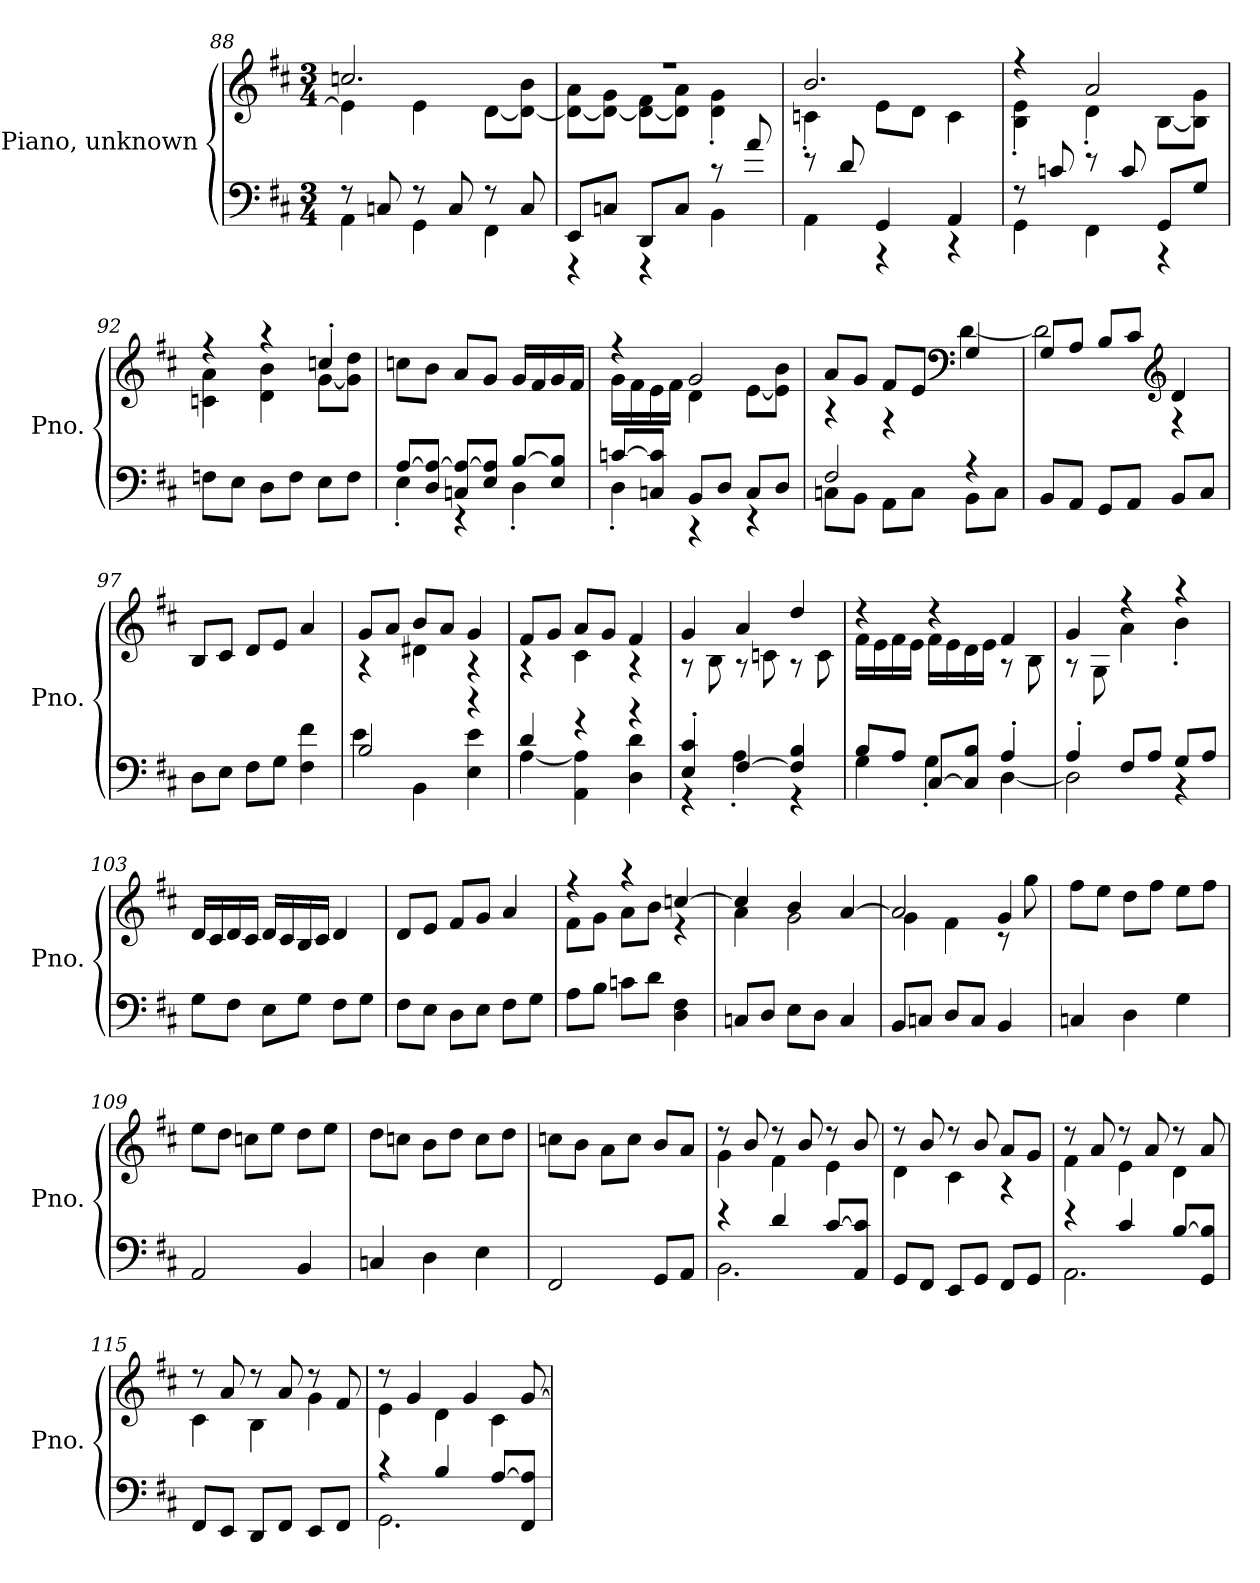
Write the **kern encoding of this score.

**kern	**kern
*part1	*part1
*staff2	*staff1
*I"Piano, unknown	*
*I'Pno.	*
!!LO:LB:g=z
*clefF4	*clefG2
*k[f#c#]	*k[f#c#]
*M3/4	*M3/4
=88	=88
*^	*^
8r	4AA\	2.ccn/	4e\]
8Cn/	.	.	.
8r	4GG\	.	4e\
8C/	.	.	.
8r	4FF#\	.	[8d\L
8C/	.	.	8d\_ 8b\J
=89	=89	=89	=89
8EE/L	4r	2.r	8d\_ 8a\L
8Cn/J	.	.	8d\_ 8g\J
8DD/L	4r	.	8d\_ 8f#\L
8C/J	.	.	8d\] 8a\J
8r	4BB\	.	4d\' 4g\'
8a/	.	.	.
=90	=90	=90	=90
8r	4AA\	2.b/	4cn'\
8d/	.	.	.
4GG/	4r	.	8e\L
.	.	.	8d\J
4AA/	4r	.	4c\
=91	=91	=91	=91
8r	4GG\	4r	4B\' 4e\'
8cn/	.	.	.
8r	4FF#\	2a/	4d'\
8c/	.	.	.
8GG/L	4r	.	[8B\L
8G/J	.	.	8B\] 8g\J
*v	*v	*	*
=92	=92	=92
8Fn\L	4r	4cn\ 4a\
8E\J	.	.
8D\L	4r	4d\ 4b\
8F\J	.	.
8E\L	4ccn'/	[8g\L
8F\J	.	8g\] 8dd\J
*	*v	*v
!!LO:LB:g=z
=93	=93
*^	*
[8A/L	4E'\	8ccn\L
8D/ 8A/_J	.	8b\J
8Cn/ 8A/_L	4r	8a/L
8E/ 8A/]J	.	8g/J
[8B/L	4D'\	16g/LL
.	.	16f#/
8E/ 8B/]J	.	16g/
.	.	16f#/JJ
=94	=94	=94
*	*	*^
[8cn/L	4D'\	4r	16g\LL
.	.	.	16f#\
8Cn/ 8c/]J	.	.	16e\
.	.	.	16f#\JJ
8BB/L	4r	2g/	4d\
8D/J	.	.	.
8C/L	4r	.	[8e\L
8D/J	.	.	8e\] 8b\J
=95	=95	=95	=95
2F#/	8Cn\L	8a/L	4r
.	8BB\J	8g/J	.
.	8AA\L	8f#/L	4r
.	8C\J	8e/J	.
*	*	*clefF4	*
4r	8BB\L	4G/	[4d\
.	8C\J	.	.
*v	*v	*	*
=96	=96	=96
8BB/L	8G/L	2d\]
8AA/J	8A/J	.
8GG/L	8B/L	.
8AA/J	8c#/J	.
*	*clefG2	*
8BB/L	4d/	4r
8C#/J	.	.
*	*v	*v
!!LO:LB:g=z
=97	=97
8D\L	8B/L
8E\J	8c#/J
8F#\L	8d/L
8G\J	8e/J
4F#\ 4f#\	4a/
=98	=98
*^	*^
2B/	4e\	8g/L	4r
.	.	8a/J	.
.	4BB\	8b/L	4d#X\
.	.	8a/J	.
4r	4E\ 4e\	4g/	4r
=99	=99	=99	=99
4d/	[4A\	8f#/L	4r
.	.	8g/J	.
4r	4AA\ 4A\]	8a/L	4c#\
.	.	8g/J	.
4r	4D\ 4d\	4f#/	4r
=100	=100	=100	=100
4E/' 4c#/'	4r	4g/	8r
.	.	.	8B\
[4F#/	4A'\	4a/	8r
.	.	.	8cn\
4F#/] 4B/	4r	4dd/	8r
.	.	.	8c\
=101	=101	=101	=101
8B/L	4G\	4r	16f#\LL
.	.	.	16e\
8A/J	.	.	16f#\
.	.	.	16e\JJ
[8C#/L	4G'\	4r	16f#\LL
.	.	.	16e\
8C#/] 8B/J	.	.	16d\
.	.	.	16e\JJ
4A'/	[4D\	4f#/	8r
.	.	.	8B\
=102	=102	=102	=102
4A'/	2D\]	4g/	8r
.	.	.	8G\
8F#/L	.	4r	4a\
8A/J	.	.	.
8G/L	4r	4r	4b'\
8A/J	.	.	.
*v	*v	*	*
*	*v	*v
!!LO:LB:g=z
=103	=103
8G\L	16d/LL
.	16c#/
8F#\J	16d/
.	16c#/JJ
8E\L	16d/LL
.	16c#/
8G\J	16B/
.	16c#/JJ
8F#\L	4d/
8G\J	.
=104	=104
8F#\L	8d/L
8E\J	8e/J
8D\L	8f#/L
8E\J	8g/J
8F#\L	4a/
8G\J	.
=105	=105
*	*^
8A\L	4r	8f#\L
8B\J	.	8g\J
8cn\L	4r	8a\L
8d\J	.	8b\J
4D\ 4F#\	[4ccn/	4r
=106	=106	=106
8Cn/L	4cc/]	4a\
8D/J	.	.
8E\L	4b/	2g\
8D\J	.	.
4C/	[4a/	.
=107	=107	=107
8BB/L	2a/]	4g\
8Cn/J	.	.
8D/L	.	4f#\
8C/J	.	.
4BB/	4g/	8r
.	.	8gg\
*	*v	*v
!!LO:PB:g=z
=108	=108
4Cn/	8ff#\L
.	8ee\J
4D\	8dd\L
.	8ff#\J
4G\	8ee\L
.	8ff#\J
=109	=109
2AA/	8ee\L
.	8dd\J
.	8ccn\L
.	8ee\J
4BB/	8dd\L
.	8ee\J
=110	=110
4Cn/	8dd\L
.	8ccn\J
4D\	8b\L
.	8dd\J
4E\	8cc\L
.	8dd\J
=111	=111
2FF#/	8ccn\L
.	8b\J
.	8a\L
.	8cc\J
8GG/L	8b/L
8AA/J	8a/J
=112	=112
*^	*^
4r	2.BB\	8r	4g\
.	.	8b/	.
4d/	.	8r	4f#\
.	.	8b/	.
[8c#/L	.	8r	4e\
8AA/ 8c#/]J	.	8b/	.
*v	*v	*	*
!!LO:LB:g=z	!!
=113	=113	=113
8GG/L	8r	4d\
8FF#/J	8b/	.
8EE/L	8r	4c#\
8GG/J	8b/	.
8FF#/L	8a/L	4r
8GG/J	8g/J	.
=114	=114	=114
*^	*	*
4r	2.AA\	8r	4f#\
.	.	8a/	.
4c#/	.	8r	4e\
.	.	8a/	.
[8B/L	.	8r	4d\
8GG/ 8B/]J	.	8a/	.
*v	*v	*	*
=115	=115	=115
8FF#/L	8r	4c#\
8EE/J	8a/	.
8DD/L	8r	4B\
8FF#/J	8a/	.
8EE/L	8r	4g\
8FF#/J	8f#/	.
=116	=116	=116
*^	*	*
4r	2.GG\	8r	4e\
.	.	4g/	.
4B/	.	.	4d\
.	.	4g/	.
[8A/L	.	.	4c#\
8FF#/ 8A/]J	.	[8g/	.
*v	*v	*	*
*	*v	*v
=	=
*-	*-
